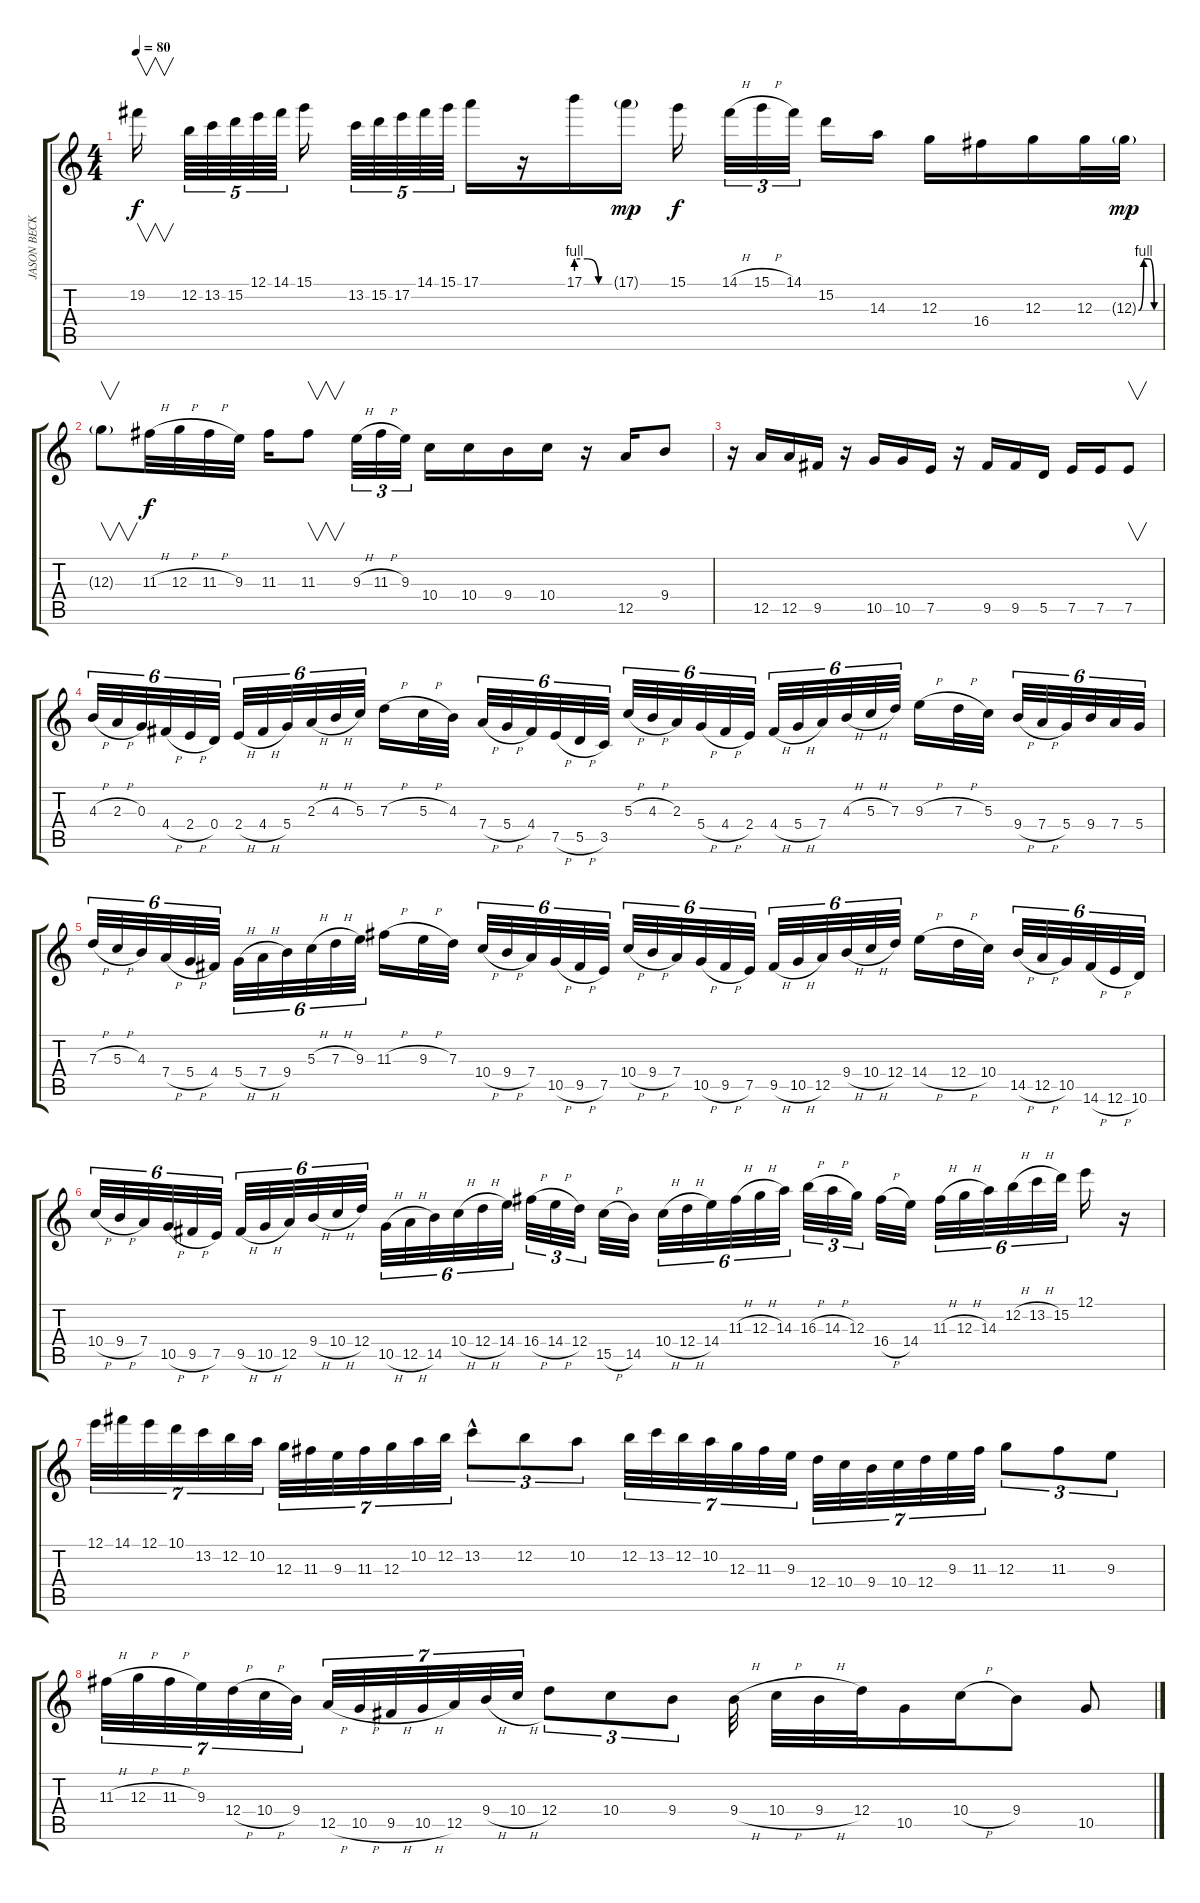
\track ("JASON BECKER" "JASON BECK") {instrument distortionguitar}
\staff {score tabs}
\tuning (E4 B3 G3 D3 A2 E2) {hide}
\ts (4 4)
\tempo 80
\clef g2
\ks c
19.2.16{v dy f} 12.2.64{tu (5 4)} 13.2.64{tu (5 4)} 15.2.64{tu (5 4)} 12.1.64{tu (5 4)} 14.1.64{tu (5 4)} 15.1.16 13.2.64{tu (5 4)} 15.2.64{tu (5 4)} 17.2.64{tu (5 4)} 14.1.64{tu (5 4)} 15.1.64{tu (5 4)} 17.1.16 r.16 17.1{be (custom 0 4 20 4 40 0 60 0)}.16 17.1{g}.16{dy mp} 15.1.16{dy f} 14.1{h}.32{tu (3 2)} 15.1{h}.32{tu (3 2)} 14.1.32{tu (3 2)} 15.2.16 14.3.16 12.3.16 16.4.16 12.3.16 12.3.32 12.3{be (custom 0 0 15 4 30 4 45 0 60 0) g}.32{dy mp} |
12.3{g}.8{v} 11.3{h}.32{dy f} 12.3{h}.32 11.3{h}.32 9.3.32 11.3.16 11.3.8{v} 9.3{h}.32{tu (3 2)} 11.3{h}.32{tu (3 2)} 9.3.32{tu (3 2)} 10.4.16 10.4.16 9.4.16 10.4.16 r.16 12.5.16 9.4.8 |
r.16 12.5.16 12.5.16 9.5.16 r.16 10.5.16 10.5.16 7.5.16 r.16 9.5.16 9.5.16 5.5.16 7.5.16 7.5.16 7.5.8{v} |
4.3{h}.32{tu (6 4)} 2.3{h}.32{tu (6 4)} 0.3.32{tu (6 4)} 4.4{h}.32{tu (6 4)} 2.4{h}.32{tu (6 4)} 0.4.32{tu (6 4)} 2.4{h}.32{tu (6 4)} 4.4{h}.32{tu (6 4)} 5.4.32{tu (6 4)} 2.3{h}.32{tu (6 4)} 4.3{h}.32{tu (6 4)} 5.3.32{tu (6 4)} 7.3{h}.16 5.3{h}.32 4.3.32 7.4{h}.32{tu (6 4)} 5.4{h}.32{tu (6 4)} 4.4.32{tu (6 4)} 7.5{h}.32{tu (6 4)} 5.5{h}.32{tu (6 4)} 3.5.32{tu (6 4)} 5.3{h}.32{tu (6 4)} 4.3{h}.32{tu (6 4)} 2.3.32{tu (6 4)} 5.4{h}.32{tu (6 4)} 4.4{h}.32{tu (6 4)} 2.4.32{tu (6 4)} 4.4{h}.32{tu (6 4)} 5.4{h}.32{tu (6 4)} 7.4.32{tu (6 4)} 4.3{h}.32{tu (6 4)} 5.3{h}.32{tu (6 4)} 7.3.32{tu (6 4)} 9.3{h}.16 7.3{h}.32 5.3.32 9.4{h}.32{tu (6 4)} 7.4{h}.32{tu (6 4)} 5.4.32{tu (6 4)} 9.4.32{tu (6 4)} 7.4.32{tu (6 4)} 5.4.32{tu (6 4)} |
7.3{h}.32{tu (6 4)} 5.3{h}.32{tu (6 4)} 4.3.32{tu (6 4)} 7.4{h}.32{tu (6 4)} 5.4{h}.32{tu (6 4)} 4.4.32{tu (6 4)} 5.4{h}.32{tu (6 4)} 7.4{h}.32{tu (6 4)} 9.4.32{tu (6 4)} 5.3{h}.32{tu (6 4)} 7.3{h}.32{tu (6 4)} 9.3.32{tu (6 4)} 11.3{h}.16 9.3{h}.32 7.3.32 10.4{h}.32{tu (6 4)} 9.4{h}.32{tu (6 4)} 7.4.32{tu (6 4)} 10.5{h}.32{tu (6 4)} 9.5{h}.32{tu (6 4)} 7.5.32{tu (6 4)} 10.4{h}.32{tu (6 4)} 9.4{h}.32{tu (6 4)} 7.4.32{tu (6 4)} 10.5{h}.32{tu (6 4)} 9.5{h}.32{tu (6 4)} 7.5.32{tu (6 4)} 9.5{h}.32{tu (6 4)} 10.5{h}.32{tu (6 4)} 12.5.32{tu (6 4)} 9.4{h}.32{tu (6 4)} 10.4{h}.32{tu (6 4)} 12.4.32{tu (6 4)} 14.4{h}.16 12.4{h}.32 10.4.32 14.5{h}.32{tu (6 4)} 12.5{h}.32{tu (6 4)} 10.5.32{tu (6 4)} 14.6{h}.32{tu (6 4)} 12.6{h}.32{tu (6 4)} 10.6.32{tu (6 4)} |
10.4{h}.32{tu (6 4)} 9.4{h}.32{tu (6 4)} 7.4.32{tu (6 4)} 10.5{h}.32{tu (6 4)} 9.5{h}.32{tu (6 4)} 7.5.32{tu (6 4)} 9.5{h}.32{tu (6 4)} 10.5{h}.32{tu (6 4)} 12.5.32{tu (6 4)} 9.4{h}.32{tu (6 4)} 10.4{h}.32{tu (6 4)} 12.4.32{tu (6 4)} 10.5{h}.32{tu (6 4)} 12.5{h}.32{tu (6 4)} 14.5.32{tu (6 4)} 10.4{h}.32{tu (6 4)} 12.4{h}.32{tu (6 4)} 14.4.32{tu (6 4)} 16.4{h}.32{tu (3 2)} 14.4{h}.32{tu (3 2)} 12.4.32{tu (3 2)} 15.5{h}.32 14.5.32 10.4{h}.32{tu (6 4)} 12.4{h}.32{tu (6 4)} 14.4.32{tu (6 4)} 11.3{h}.32{tu (6 4)} 12.3{h}.32{tu (6 4)} 14.3.32{tu (6 4)} 16.3{h}.32{tu (3 2)} 14.3{h}.32{tu (3 2)} 12.3.32{tu (3 2)} 16.4{h}.32 14.4.32 11.3{h}.32{tu (6 4)} 12.3{h}.32{tu (6 4)} 14.3.32{tu (6 4)} 12.2{h}.32{tu (6 4)} 13.2{h}.32{tu (6 4)} 15.2.32{tu (6 4)} 12.1.16 r.16 |
12.1.32{tu (7 4)} 14.1.32{tu (7 4)} 12.1.32{tu (7 4)} 10.1.32{tu (7 4)} 13.2.32{tu (7 4)} 12.2.32{tu (7 4)} 10.2.32{tu (7 4)} 12.3.32{tu (7 4)} 11.3.32{tu (7 4)} 9.3.32{tu (7 4)} 11.3.32{tu (7 4)} 12.3.32{tu (7 4)} 10.2.32{tu (7 4)} 12.2.32{tu (7 4)} 13.2{hac}.8{tu (3 2)} 12.2.8{tu (3 2)} 10.2.8{tu (3 2)} 12.2.32{tu (7 4)} 13.2.32{tu (7 4)} 12.2.32{tu (7 4)} 10.2.32{tu (7 4)} 12.3.32{tu (7 4)} 11.3.32{tu (7 4)} 9.3.32{tu (7 4)} 12.4.32{tu (7 4)} 10.4.32{tu (7 4)} 9.4.32{tu (7 4)} 10.4.32{tu (7 4)} 12.4.32{tu (7 4)} 9.3.32{tu (7 4)} 11.3.32{tu (7 4)} 12.3.8{tu (3 2)} 11.3.8{tu (3 2)} 9.3.8{tu (3 2)} |
11.3{h}.32{tu (7 4)} 12.3{h}.32{tu (7 4)} 11.3{h}.32{tu (7 4)} 9.3.32{tu (7 4)} 12.4{h}.32{tu (7 4)} 10.4{h}.32{tu (7 4)} 9.4.32{tu (7 4)} 12.5{h}.32{tu (7 4)} 10.5{h}.32{tu (7 4)} 9.5{h}.32{tu (7 4)} 10.5{h}.32{tu (7 4)} 12.5.32{tu (7 4)} 9.4{h}.32{tu (7 4)} 10.4{h}.32{tu (7 4)} 12.4.8{tu (3 2)} 10.4.8{tu (3 2)} 9.4.8{tu (3 2)} 9.4{h}.32 10.4{h}.32 9.4{h}.32 12.4.32 10.5.16 10.4{h}.16 9.4.8 10.5.8
